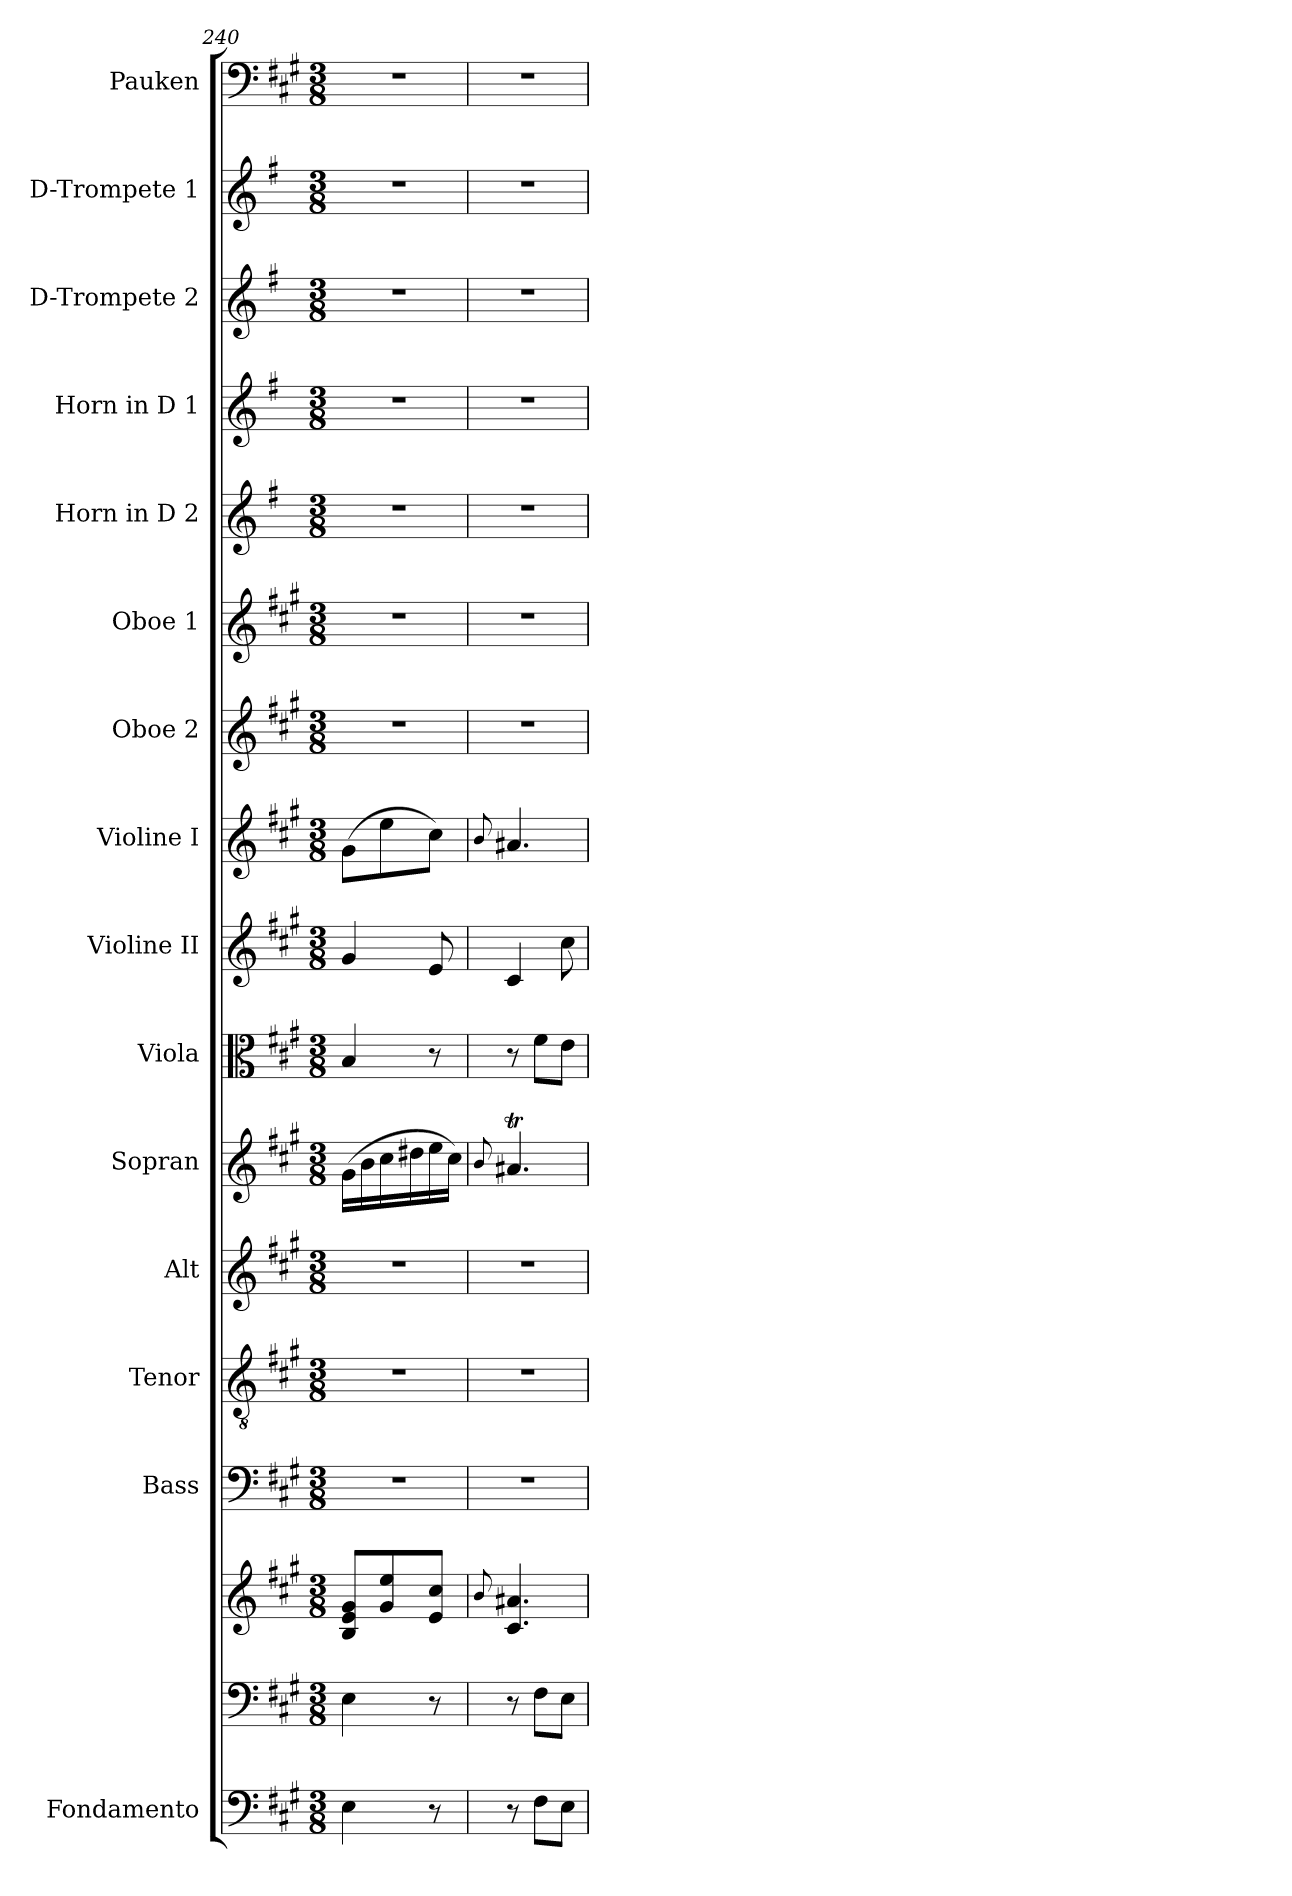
**kern	**kern	**kern	**kern	**kern	**kern	**kern	**kern	**kern	**kern	**kern	**kern	**kern	**kern	**kern	**kern	**kern
*part16	*part15	*part15	*part14	*part13	*part12	*part11	*part10	*part9	*part8	*part7	*part6	*part5	*part4	*part3	*part2	*part1
*staff17	*staff16	*staff15	*staff14	*staff13	*staff12	*staff11	*staff10	*staff9	*staff8	*staff7	*staff6	*staff5	*staff4	*staff3	*staff2	*staff1
*I"Fondamento	*	*	*I"Bass	*I"Tenor	*I"Alt	*I"Sopran	*I"Viola	*I"Violine II	*I"Violine I	*I"Oboe 2	*I"Oboe 1	*I"Horn in D 2	*I"Horn in D 1	*I"D-Trompete 2	*I"D-Trompete 1	*I"Pauken
*I'F.	*	*	*I'B.	*I'T.	*I'A.	*I'S.	*I'Vla.	*I'Vl. II	*I'Vl. I	*I'Ob. 2	*I'Ob. 1	*	*	*I'D Trp. 2	*I'D Trp. 1	*I'Pk.
*clefF4	*clefF4	*clefG2	*clefF4	*clefGv2	*clefG2	*clefG2	*clefC3	*clefG2	*clefG2	*clefG2	*clefG2	*clefG2	*clefG2	*clefG2	*clefG2	*clefF4
*ITrd7c12	*	*	*	*	*	*	*	*	*	*	*	*ITrd6c10	*ITrd6c10	*ITrd-1c-2	*ITrd-1c-2	*
*k[f#c#g#]	*k[f#c#g#]	*k[f#c#g#]	*k[f#c#g#]	*k[f#c#g#]	*k[f#c#g#]	*k[f#c#g#]	*k[f#c#g#]	*k[f#c#g#]	*k[f#c#g#]	*k[f#c#g#]	*k[f#c#g#]	*k[f#c#g#]	*k[f#c#g#]	*k[f#c#g#]	*k[f#c#g#]	*k[f#c#g#]
*A:	*A:	*A:	*A:	*A:	*A:	*A:	*A:	*A:	*A:	*A:	*A:	*A:	*A:	*A:	*A:	*A:
*M3/8	*M3/8	*M3/8	*M3/8	*M3/8	*M3/8	*M3/8	*M3/8	*M3/8	*M3/8	*M3/8	*M3/8	*M3/8	*M3/8	*M3/8	*M3/8	*M3/8
=240	=240	=240	=240	=240	=240	=240	=240	=240	=240	=240	=240	=240	=240	=240	=240	=240
4EE\	4E\	8B/ 8e/ 8g#/L	4.r	4.r	4.r	(>16g#\LL	4B/	4g#/	(>8g#\L	4.r	4.r	4.r	4.r	4.r	4.r	4.r
.	.	.	.	.	.	16b\	.	.	.	.	.	.	.	.	.	.
.	.	8g#/ 8ee/	.	.	.	16cc#\	.	.	8ee\	.	.	.	.	.	.	.
.	.	.	.	.	.	16dd#X\	.	.	.	.	.	.	.	.	.	.
8r	8r	8e/ 8cc#/J	.	.	.	16ee\	8r	8e/	8cc#\J)	.	.	.	.	.	.	.
.	.	.	.	.	.	16cc#\JJ)	.	.	.	.	.	.	.	.	.	.
!!LO:PB:g=z
=241	=241	=241	=241	=241	=241	=241	=241	=241	=241	=241	=241	=241	=241	=241	=241	=241
.	.	8qqb/	.	.	.	8qqb/	.	.	8qqb/	.	.	.	.	.	.	.
8r	8r	4.c#/ 4.a#X/	4.r	4.r	4.r	4.a#Xt/	8r	4c#/	4.a#X/	4.r	4.r	4.r	4.r	4.r	4.r	4.r
8FF#\L	8F#\L	.	.	.	.	.	8f#\L	.	.	.	.	.	.	.	.	.
8EE\J	8E\J	.	.	.	.	.	8e\J	8cc#\	.	.	.	.	.	.	.	.
=	=	=	=	=	=	=	=	=	=	=	=	=	=	=	=	=
*-	*-	*-	*-	*-	*-	*-	*-	*-	*-	*-	*-	*-	*-	*-	*-	*-
